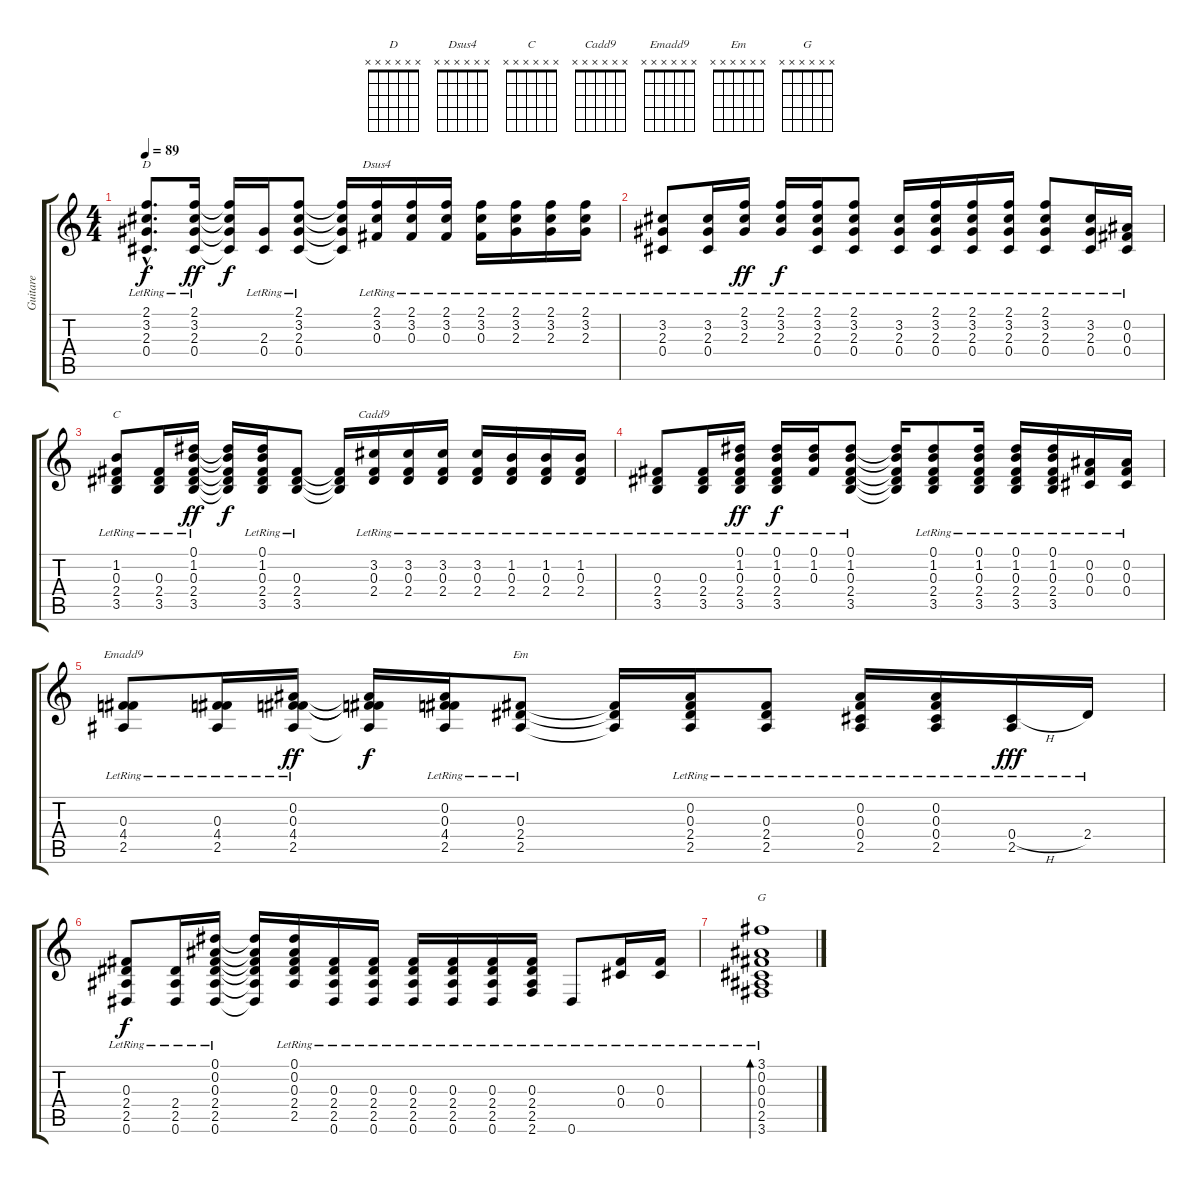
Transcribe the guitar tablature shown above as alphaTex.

\track ("Guitare" "Guitare") {instrument acousticguitarsteel}
\staff {score tabs}
\tuning (Eb4 Bb3 Gb3 Db3 Ab2 Eb2) {hide}
\chord ("D" x x x x x x) {firstfret 0}
\chord ("Dsus4" x x x x x x) {firstfret 0}
\chord ("C" x x x x x x) {firstfret 0}
\chord ("Cadd9" x x x x x x) {firstfret 0}
\chord ("Emadd9" x x x x x x) {firstfret 0}
\chord ("Em" x x x x x x) {firstfret 0}
\chord ("G" x x x x x x) {firstfret 0}
\ts (4 4)
\tempo 89
\clef g2
\ks c
(2.1{hac lr} 3.2{hac lr} 2.3{hac lr} 0.4{hac lr}).8{d ch "D" dy f} (2.1{lr} 3.2{lr} 2.3{lr} 0.4{lr}).16{dy ff} (2.1{t} 3.2{t} 2.3{t} 0.4{t}).16{dy f} (2.3{lr} 0.4{lr}).16 (2.1{lr} 3.2{lr} 2.3{lr} 0.4{lr}).8 (2.1{t} 3.2{t} 2.3{t} 0.4{t}).16 (2.1{lr} 3.2{lr} 0.3{lr}).16{ch "Dsus4"} (2.1{lr} 3.2{lr} 0.3{lr}).16 (2.1{lr} 3.2{lr} 0.3{lr}).16 (2.1{lr} 3.2{lr} 0.3{lr}).16 (2.1{lr} 3.2{lr} 2.3{lr}).16 (2.1{lr} 3.2{lr} 2.3{lr}).16 (2.1{lr} 3.2{lr} 2.3{lr}).16 |
(3.2{lr} 2.3{lr} 0.4{lr}).8 (3.2{lr} 2.3{lr} 0.4{lr}).16 (2.1{lr} 3.2{lr} 2.3{lr}).16{dy ff} (2.1{lr} 3.2{lr} 2.3{lr}).16{dy f} (2.1{lr} 3.2{lr} 2.3{lr} 0.4{lr}).16 (2.1{lr} 3.2{lr} 2.3{lr} 0.4{lr}).8 (3.2{lr} 2.3{lr} 0.4{lr}).16 (2.1{lr} 3.2{lr} 2.3{lr} 0.4{lr}).16 (2.1{lr} 3.2{lr} 2.3{lr} 0.4{lr}).16 (2.1{lr} 3.2{lr} 2.3{lr} 0.4{lr}).16 (2.1{lr} 3.2{lr} 2.3{lr} 0.4{lr}).8 (3.2{lr} 2.3{lr} 0.4{lr}).16 (0.2{lr} 0.3{lr} 0.4{lr}).16 |
(1.2{lr} 0.3{lr} 2.4{lr} 3.5{lr}).8{ch "C"} (0.3{lr} 2.4{lr} 3.5{lr}).16 (0.1{lr} 1.2{lr} 0.3{lr} 2.4{lr} 3.5{lr}).16{dy ff} (0.1{t} 1.2{t} 0.3{t} 2.4{t} 3.5{t}).16{dy f} (0.1{lr} 1.2{lr} 0.3{lr} 2.4{lr} 3.5{lr}).16 (0.3{lr} 2.4{lr} 3.5{lr}).8 (0.3{t} 2.4{t} 3.5{t}).16 (3.2{lr} 0.3{lr} 2.4{lr}).16{ch "Cadd9"} (3.2{lr} 0.3{lr} 2.4{lr}).16 (3.2{lr} 0.3{lr} 2.4{lr}).16 (3.2{lr} 0.3{lr} 2.4{lr}).16 (1.2{lr} 0.3{lr} 2.4{lr}).16 (1.2{lr} 0.3{lr} 2.4{lr}).16 (1.2{lr} 0.3{lr} 2.4{lr}).16 |
(0.3{lr} 2.4{lr} 3.5{lr}).8 (0.3{lr} 2.4{lr} 3.5{lr}).16 (0.1{lr} 1.2{lr} 0.3{lr} 2.4{lr} 3.5{lr}).16{dy ff} (0.1{lr} 1.2{lr} 0.3{lr} 2.4{lr} 3.5{lr}).16{dy f} (0.1{lr} 1.2{lr} 0.3{lr}).16 (0.1{lr} 1.2{lr} 0.3{lr} 2.4{lr} 3.5{lr}).8 (0.1{t} 1.2{t} 0.3{t} 2.4{t} 3.5{t}).16 (0.1{lr} 1.2{lr} 0.3{lr} 2.4{lr} 3.5{lr}).8 (0.1{lr} 1.2{lr} 0.3{lr} 2.4{lr} 3.5{lr}).16 (0.1{lr} 1.2{lr} 0.3{lr} 2.4{lr} 3.5{lr}).16 (0.1{lr} 1.2{lr} 0.3{lr} 2.4{lr} 3.5{lr}).16 (0.2{lr} 0.3{lr} 0.4{lr}).16 (0.2{lr} 0.3{lr} 0.4{lr}).16 |
(0.3{lr} 4.4{lr} 2.5{lr}).8{ch "Emadd9"} (0.3{lr} 4.4{lr} 2.5{lr}).16 (0.2{lr} 0.3{lr} 4.4{lr} 2.5{lr}).16{dy ff} (0.2{t} 0.3{t} 4.4{t} 2.5{t}).16{dy f} (0.2{lr} 0.3{lr} 4.4{lr} 2.5{lr}).16 (0.3{lr} 2.4{lr} 2.5{lr}).8{ch "Em"} (0.3{t} 2.4{t} 2.5{t}).16 (0.2{lr} 0.3{lr} 2.4{lr} 2.5{lr}).16 (0.3{lr} 2.4{lr} 2.5{lr}).8 (0.2{lr} 0.3{lr} 0.4{lr} 2.5{lr}).16 (0.2{lr} 0.3{lr} 0.4{lr} 2.5{lr}).16 (0.4{h} 2.5{lr}).16{dy fff} 2.4{lr}.16 |
(0.3{lr} 2.4{lr} 2.5{lr} 0.6{lr}).8{dy f} (2.4{lr} 2.5{lr} 0.6{lr}).16 (0.1{lr} 0.2{lr} 0.3{lr} 2.4{lr} 2.5{lr} 0.6{lr}).16 (0.1{t} 0.2{t} 0.3{t} 2.4{t} 2.5{t} 0.6{t}).16 (0.1{lr} 0.2{lr} 0.3{lr} 2.4{lr} 2.5{lr}).16 (0.3{lr} 2.4{lr} 2.5{lr} 0.6{lr}).16 (0.3{lr} 2.4{lr} 2.5{lr} 0.6{lr}).16 (0.3{lr} 2.4{lr} 2.5{lr} 0.6{lr}).16 (0.3{lr} 2.4{lr} 2.5{lr} 0.6{lr}).16 (0.3{lr} 2.4{lr} 2.5{lr} 0.6{lr}).16 (0.3{lr} 2.4{lr} 2.5{lr} 2.6{lr}).16 0.6{lr}.8 (0.3{lr} 0.4{lr}).16 (0.3{lr} 0.4{lr}).16 |
(3.1{lr} 0.2{lr} 0.3{lr} 0.4{lr} 2.5{lr} 3.6{lr}).1{bd 60 ch "G"}
